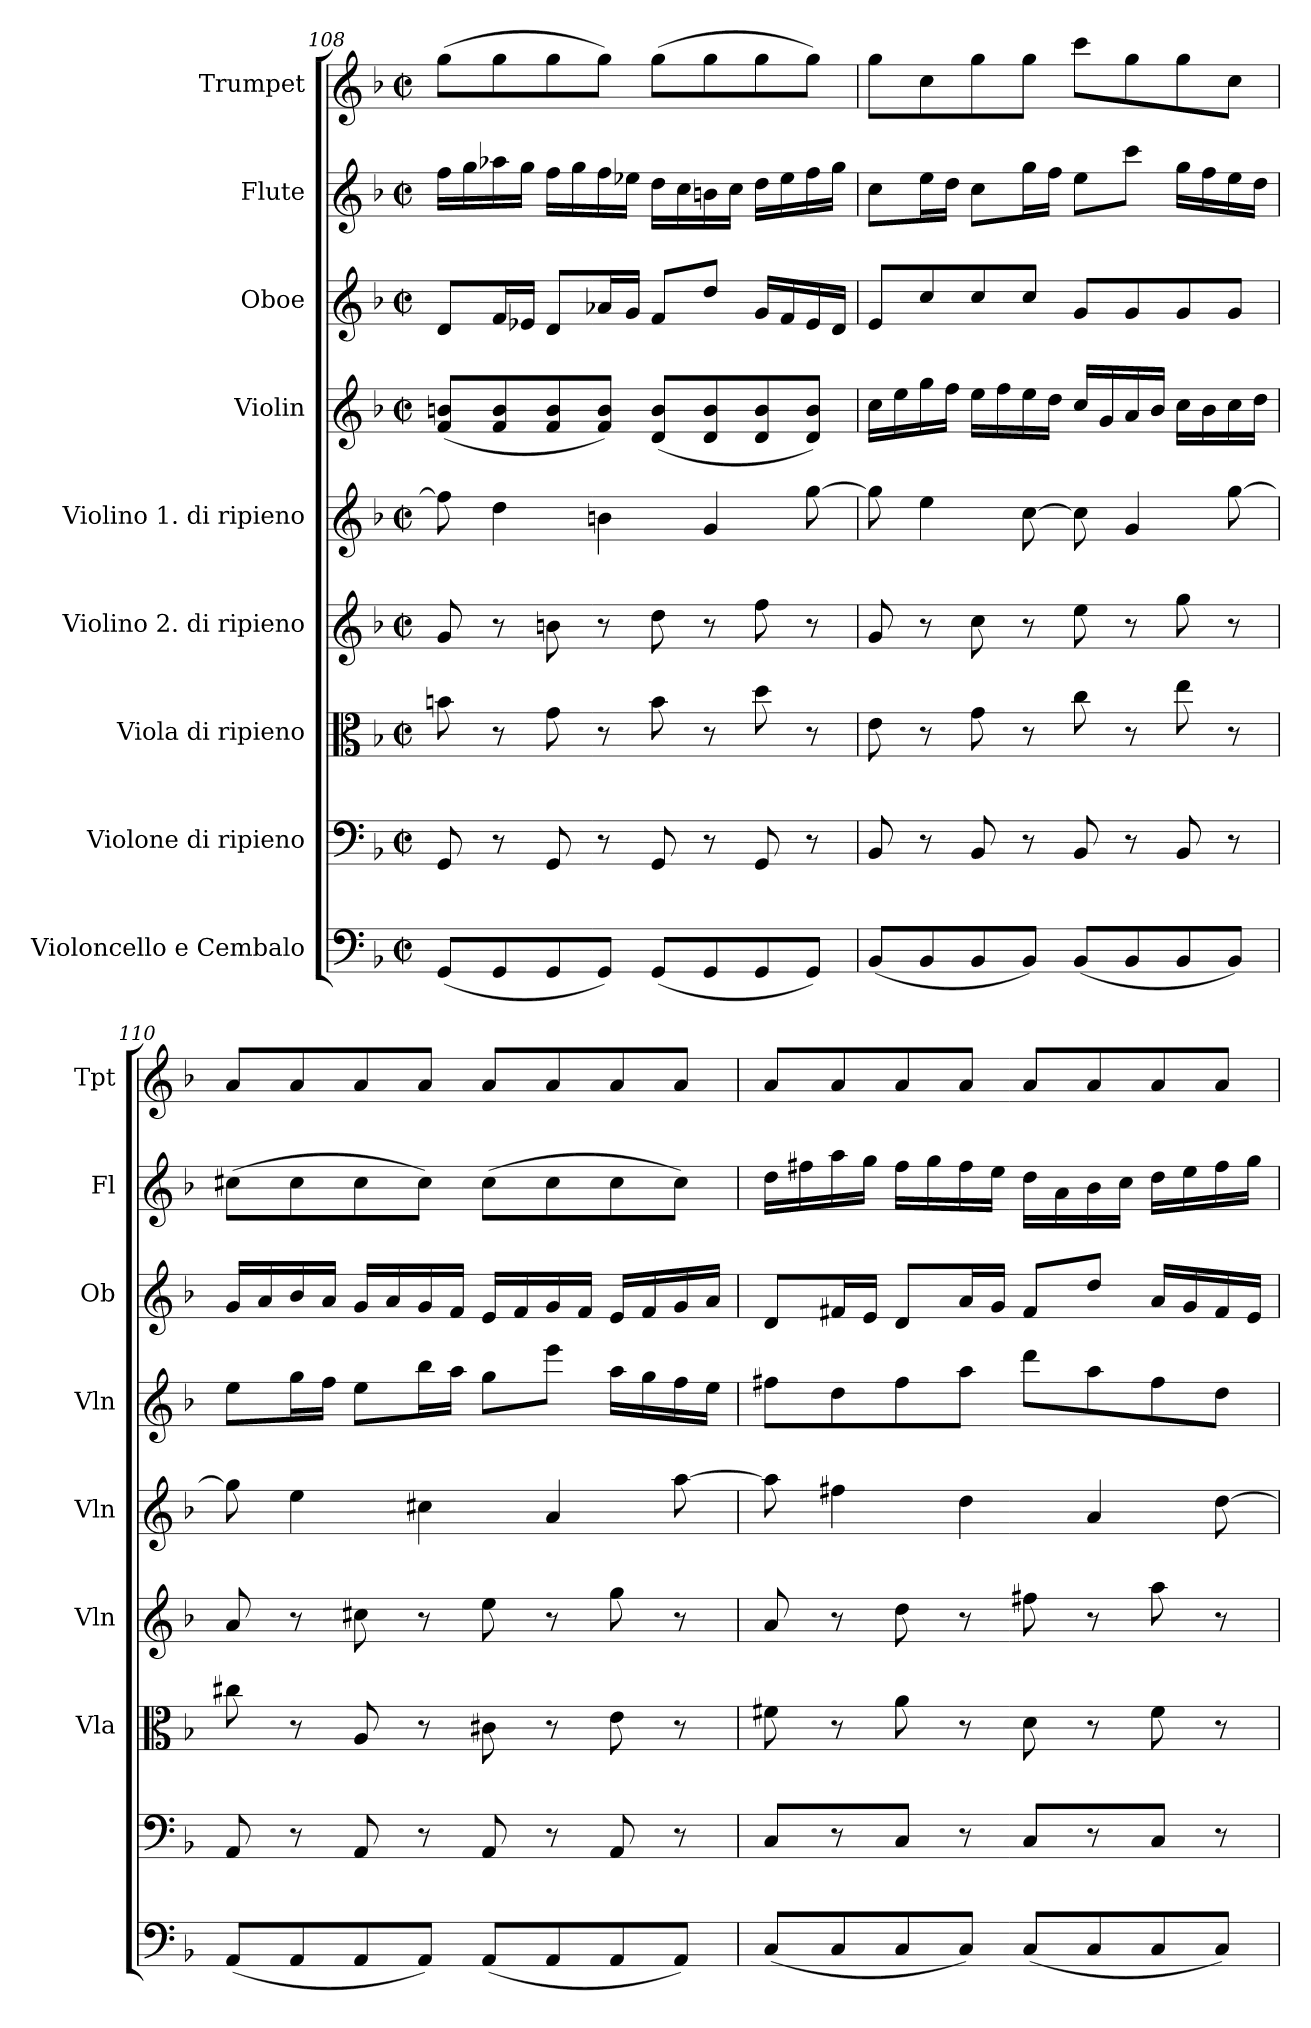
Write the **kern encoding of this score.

**kern	**kern	**kern	**kern	**kern	**kern	**kern	**kern	**kern
*part9	*part8	*part7	*part6	*part5	*part4	*part3	*part2	*part1
*staff9	*staff8	*staff7	*staff6	*staff5	*staff4	*staff3	*staff2	*staff1
*I"Violoncello e Cembalo	*I"Violone di ripieno	*I"Viola di ripieno	*I"Violino 2. di ripieno	*I"Violino 1. di ripieno	*I"Violin	*I"Oboe	*I"Flute	*I"Trumpet
*	*	*I'Vla	*I'Vln	*I'Vln	*I'Vln	*I'Ob	*I'Fl	*I'Tpt
*clefF4	*clefF4	*clefC3	*clefG2	*clefG2	*clefG2	*clefG2	*clefG2	*clefG2
*k[b-]	*k[b-]	*k[b-]	*k[b-]	*k[b-]	*k[b-]	*k[b-]	*k[b-]	*k[b-]
*F:	*F:	*F:	*F:	*F:	*F:	*F:	*F:	*F:
*M2/2	*M2/2	*M2/2	*M2/2	*M2/2	*M2/2	*M2/2	*M2/2	*M2/2
*met(c|)	*met(c|)	*met(c|)	*met(c|)	*met(c|)	*met(c|)	*met(c|)	*met(c|)	*met(c|)
=108	=108	=108	=108	=108	=108	=108	=108	=108
(8GGL	8GG	8bn	8g	8ff]	(8f 8bnL	8dL	16ffLL	(8ggL
.	.	.	.	.	.	.	16gg	.
8GG	8r	8r	8r	4dd	8f 8b	16fL	16aa-X	8gg
.	.	.	.	.	.	16e-XJJ	16ggJJ	.
8GG	8GG	8g	8bn	.	8f 8b	8dL	16ffLL	8gg
.	.	.	.	.	.	.	16gg	.
8GGJ)	8r	8r	8r	4bn	8f 8bJ)	16a-XL	16ff	8ggJ)
.	.	.	.	.	.	16gJJ	16ee-XJJ	.
(8GGL	8GG	8b	8dd	.	(8d 8bL	8fL	16ddLL	(8ggL
.	.	.	.	.	.	.	16cc	.
8GG	8r	8r	8r	4g	8d 8b	8ddJ	16bn	8gg
.	.	.	.	.	.	.	16ccJJ	.
8GG	8GG	8dd	8ff	.	8d 8b	16gLL	16ddLL	8gg
.	.	.	.	.	.	16f	16ee-	.
8GGJ)	8r	8r	8r	[8gg	8d 8bJ)	16e-	16ff	8ggJ)
.	.	.	.	.	.	16dJJ	16ggJJ	.
=109	=109	=109	=109	=109	=109	=109	=109	=109
(8BB-L	8BB-	8e	8g	8gg]	16ccLL	8eL	8ccL	8ggL
.	.	.	.	.	16ee	.	.	.
8BB-	8r	8r	8r	4ee	16gg	8cc	16eeL	8cc
.	.	.	.	.	16ffJJ	.	16ddJJ	.
8BB-	8BB-	8g	8cc	.	16eeLL	8cc	8ccL	8gg
.	.	.	.	.	16ff	.	.	.
8BB-J)	8r	8r	8r	[8cc	16ee	8ccJ	16ggL	8ggJ
.	.	.	.	.	16ddJJ	.	16ffJJ	.
(8BB-L	8BB-	8cc	8ee	8cc]	16ccLL	8gL	8eeL	8cccL
.	.	.	.	.	16g	.	.	.
8BB-	8r	8r	8r	4g	16a	8g	8cccJ	8gg
.	.	.	.	.	16b-JJ	.	.	.
8BB-	8BB-	8ee	8gg	.	16ccLL	8g	16ggLL	8gg
.	.	.	.	.	16b-	.	16ff	.
8BB-J)	8r	8r	8r	[8gg	16cc	8gJ	16ee	8ccJ
.	.	.	.	.	16ddJJ	.	16ddJJ	.
=110	=110	=110	=110	=110	=110	=110	=110	=110
(8AAL	8AA	8cc#X	8a	8gg]	8eeL	16gLL	(8cc#XL	8aL
.	.	.	.	.	.	16a	.	.
8AA	8r	8r	8r	4ee	16ggL	16b-	8cc#	8a
.	.	.	.	.	16ffJJ	16aJJ	.	.
8AA	8AA	8A	8cc#X	.	8eeL	16gLL	8cc#	8a
.	.	.	.	.	.	16a	.	.
8AAJ)	8r	8r	8r	4cc#X	16bb-L	16g	8cc#J)	8aJ
.	.	.	.	.	16aaJJ	16fJJ	.	.
(8AAL	8AA	8c#X	8ee	.	8ggL	16eLL	(8cc#L	8aL
.	.	.	.	.	.	16f	.	.
8AA	8r	8r	8r	4a	8eeeJ	16g	8cc#	8a
.	.	.	.	.	.	16fJJ	.	.
8AA	8AA	8e	8gg	.	16aaLL	16eLL	8cc#	8a
.	.	.	.	.	16gg	16f	.	.
8AAJ)	8r	8r	8r	[8aa	16ff	16g	8cc#J)	8aJ
.	.	.	.	.	16eeJJ	16aJJ	.	.
=111	=111	=111	=111	=111	=111	=111	=111	=111
(8CL	8CL	8f#X	8a	8aa]	8ff#XL	8dL	16ddLL	8aL
.	.	.	.	.	.	.	16ff#X	.
8C	8r	8r	8r	4ff#X	8dd	16f#XL	16aa	8a
.	.	.	.	.	.	16eJJ	16ggJJ	.
8C	8CJ	8a	8dd	.	8ff#	8dL	16ff#LL	8a
.	.	.	.	.	.	.	16gg	.
8CJ)	8r	8r	8r	4dd	8aaJ	16aL	16ff#	8aJ
.	.	.	.	.	.	16gJJ	16eeJJ	.
(8CL	8CL	8d	8ff#X	.	8dddL	8f#L	16ddLL	8aL
.	.	.	.	.	.	.	16a	.
8C	8r	8r	8r	4a	8aa	8ddJ	16b-	8a
.	.	.	.	.	.	.	16ccJJ	.
8C	8CJ	8f#	8aa	.	8ff#	16aLL	16ddLL	8a
.	.	.	.	.	.	16g	16ee	.
8CJ)	8r	8r	8r	[8dd	8ddJ	16f#	16ff#	8aJ
.	.	.	.	.	.	16eJJ	16ggJJ	.
=	=	=	=	=	=	=	=	=
*-	*-	*-	*-	*-	*-	*-	*-	*-
